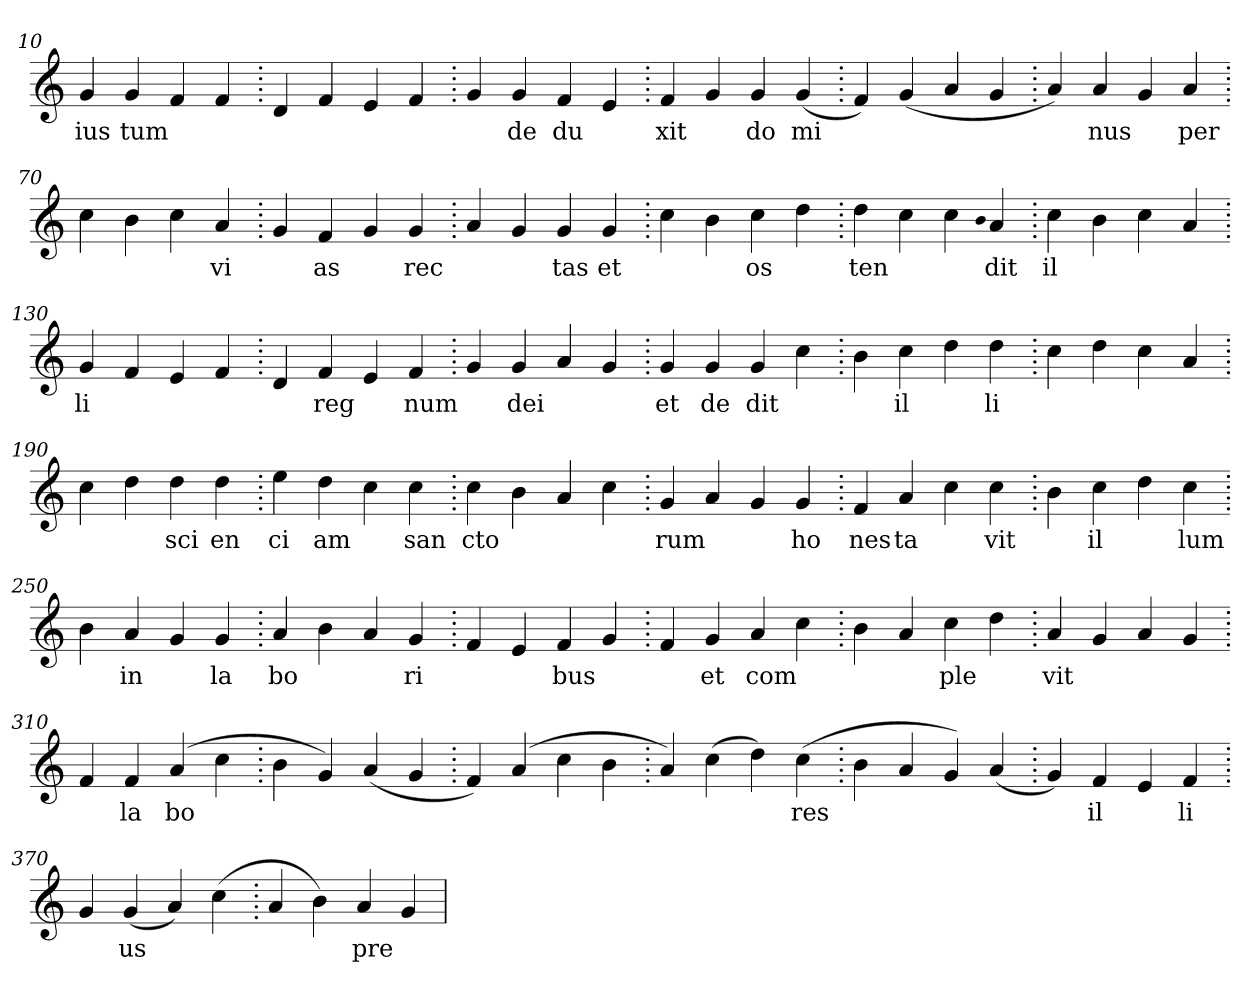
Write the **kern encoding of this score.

**kern	**text
*part1	*part1
*staff1	*staff1
*clefG2	*
=10.	=10.
4g	ius
4g	tum
4f	.
4f	.
=20.	=20.
4d	.
4f	.
4e	.
4f	.
=30.	=30.
4g	.
4g	de
4f	du
4e	.
=40.	=40.
4f	xit
4g	.
4g	do
(>4g	mi
=50.	=50.
4f)	.
(>4g	.
4a	.
4g	.
=60.	=60.
4a)	.
4a	nus
4g	.
4a	per
=70.	=70.
4cc	.
4b	.
4cc	.
4a	vi
=80.	=80.
4g	.
4f	as
4g	.
4g	rec
=90.	=90.
4a	.
4g	.
4g	tas
4g	et
=100.	=100.
4cc	.
4b	.
4cc	os
4dd	.
=110.	=110.
4dd	ten
4cc	.
4cc	.
qqb	.
4a	dit
=120.	=120.
4cc	il
4b	.
4cc	.
4a	.
=130.	=130.
4g	li
4f	.
4e	.
4f	.
=140.	=140.
4d	.
4f	reg
4e	.
4f	num
=150.	=150.
4g	.
4g	dei
4a	.
4g	.
=160.	=160.
4g	et
4g	de
4g	dit
4cc	.
=170.	=170.
4b	.
4cc	il
4dd	.
4dd	li
=180.	=180.
4cc	.
4dd	.
4cc	.
4a	.
=190.	=190.
4cc	.
4dd	.
4dd	sci
4dd	en
=200.	=200.
4ee	ci
4dd	am
4cc	.
4cc	san
=210.	=210.
4cc	cto
4b	.
4a	.
4cc	.
=220.	=220.
4g	rum
4a	.
4g	.
4g	ho
=230.	=230.
4f	nes
4a	ta
4cc	.
4cc	vit
=240.	=240.
4b	.
4cc	il
4dd	.
4cc	lum
=250.	=250.
4b	.
4a	in
4g	.
4g	la
=260.	=260.
4a	bo
4b	.
4a	.
4g	ri
=270.	=270.
4f	.
4e	.
4f	bus
4g	.
=280.	=280.
4f	.
4g	et
4a	com
4cc	.
=290.	=290.
4b	.
4a	.
4cc	ple
4dd	.
=300.	=300.
4a	vit
4g	.
4a	.
4g	.
=310.	=310.
4f	.
4f	la
(>4a	bo
4cc	.
=320.	=320.
4b	.
4g)	.
(>4a	.
4g	.
=330.	=330.
4f)	.
(>4a	.
4cc	.
4b	.
=340.	=340.
4a)	.
(>4cc	.
4dd)	.
(>4cc	res
=350.	=350.
4b	.
4a	.
4g)	.
(>4a	.
=360.	=360.
4g)	.
4f	il
4e	.
4f	li
=370.	=370.
4g	.
(>4g	us
4a)	.
(>4cc	.
=380.	=380.
4a	.
4b)	.
4a	pre
4g	.
=	=
*-	*-
